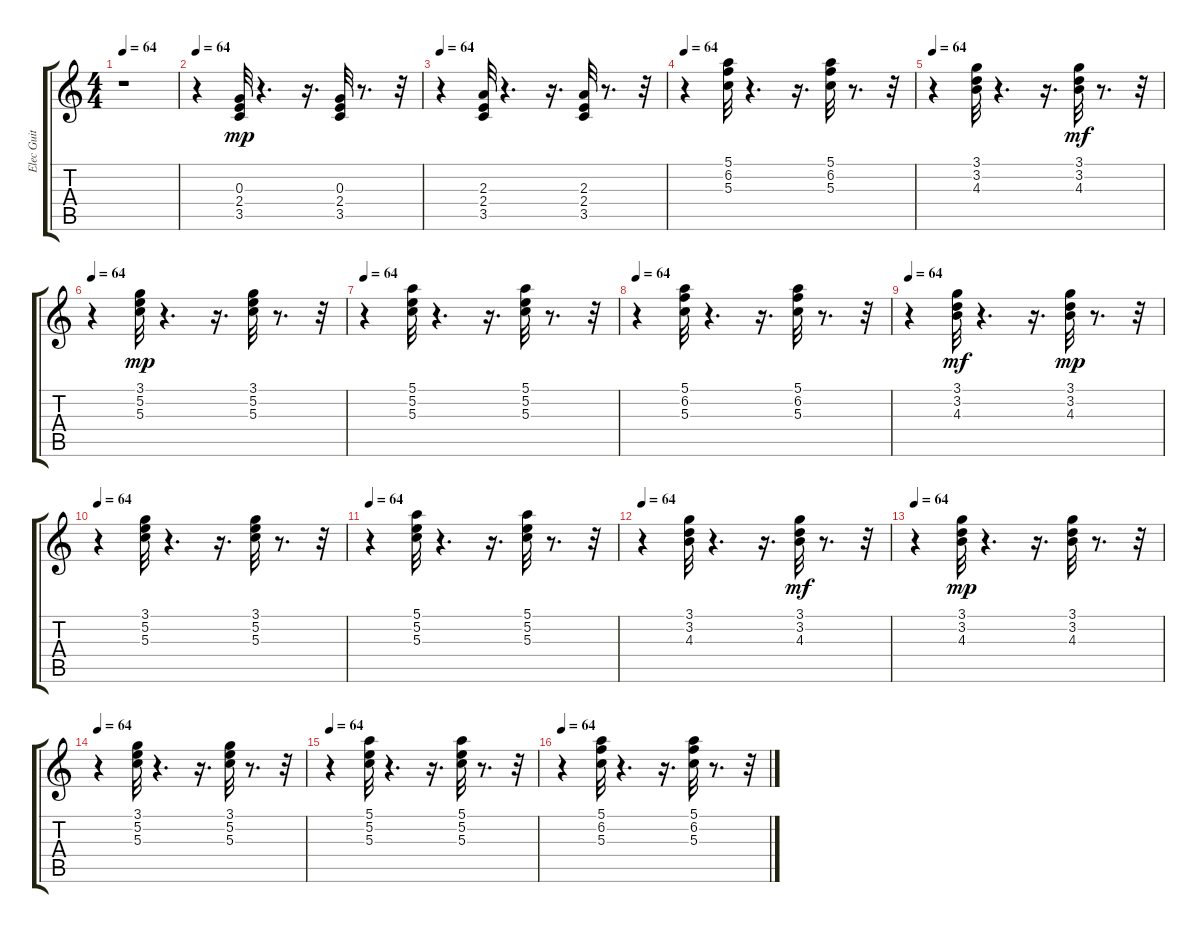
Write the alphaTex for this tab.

\track ("Elec Guit" "Elec Guit") {instrument electricguitarjazz}
\staff {score tabs}
\tuning (E4 B3 G3 D3 A2 E2) {hide}
\ts (4 4)
\tempo 64
\clef g2
\ks c
r.1{dy mp instrument electricguitarjazz} |
\tempo 64
r.4 (0.3 2.4 3.5).32 r.4{d} r.16{d} (0.3 2.4 3.5).32 r.8{d} r.32 |
\tempo 64
r.4 (2.3 2.4 3.5).32 r.4{d} r.16{d} (2.3 2.4 3.5).32 r.8{d} r.32 |
\tempo 64
r.4 (5.1 6.2 5.3).32 r.4{d} r.16{d} (5.1 6.2 5.3).32 r.8{d} r.32 |
\tempo 64
r.4 (3.1 3.2 4.3).32 r.4{d} r.16{d} (3.1 3.2 4.3).32{dy mf} r.8{d} r.32 |
\tempo 64
r.4 (3.1 5.2 5.3).32{dy mp} r.4{d} r.16{d} (3.1 5.2 5.3).32 r.8{d} r.32 |
\tempo 64
r.4 (5.1 5.2 5.3).32 r.4{d} r.16{d} (5.1 5.2 5.3).32 r.8{d} r.32 |
\tempo 64
r.4 (5.1 6.2 5.3).32 r.4{d} r.16{d} (5.1 6.2 5.3).32 r.8{d} r.32 |
\tempo 64
r.4 (3.1 3.2 4.3).32{dy mf} r.4{d} r.16{d} (3.1 3.2 4.3).32{dy mp} r.8{d} r.32 |
\tempo 64
r.4 (3.1 5.2 5.3).32 r.4{d} r.16{d} (3.1 5.2 5.3).32 r.8{d} r.32 |
\tempo 64
r.4 (5.1 5.2 5.3).32 r.4{d} r.16{d} (5.1 5.2 5.3).32 r.8{d} r.32 |
\tempo 64
r.4 (3.1 3.2 4.3).32 r.4{d} r.16{d} (3.1 3.2 4.3).32{dy mf} r.8{d} r.32 |
\tempo 64
r.4 (3.1 3.2 4.3).32{dy mp} r.4{d} r.16{d} (3.1 3.2 4.3).32 r.8{d} r.32 |
\tempo 64
r.4 (3.1 5.2 5.3).32 r.4{d} r.16{d} (3.1 5.2 5.3).32 r.8{d} r.32 |
\tempo 64
r.4 (5.1 5.2 5.3).32 r.4{d} r.16{d} (5.1 5.2 5.3).32 r.8{d} r.32 |
\tempo 64
r.4 (5.1 6.2 5.3).32 r.4{d} r.16{d} (5.1 6.2 5.3).32 r.8{d} r.32
